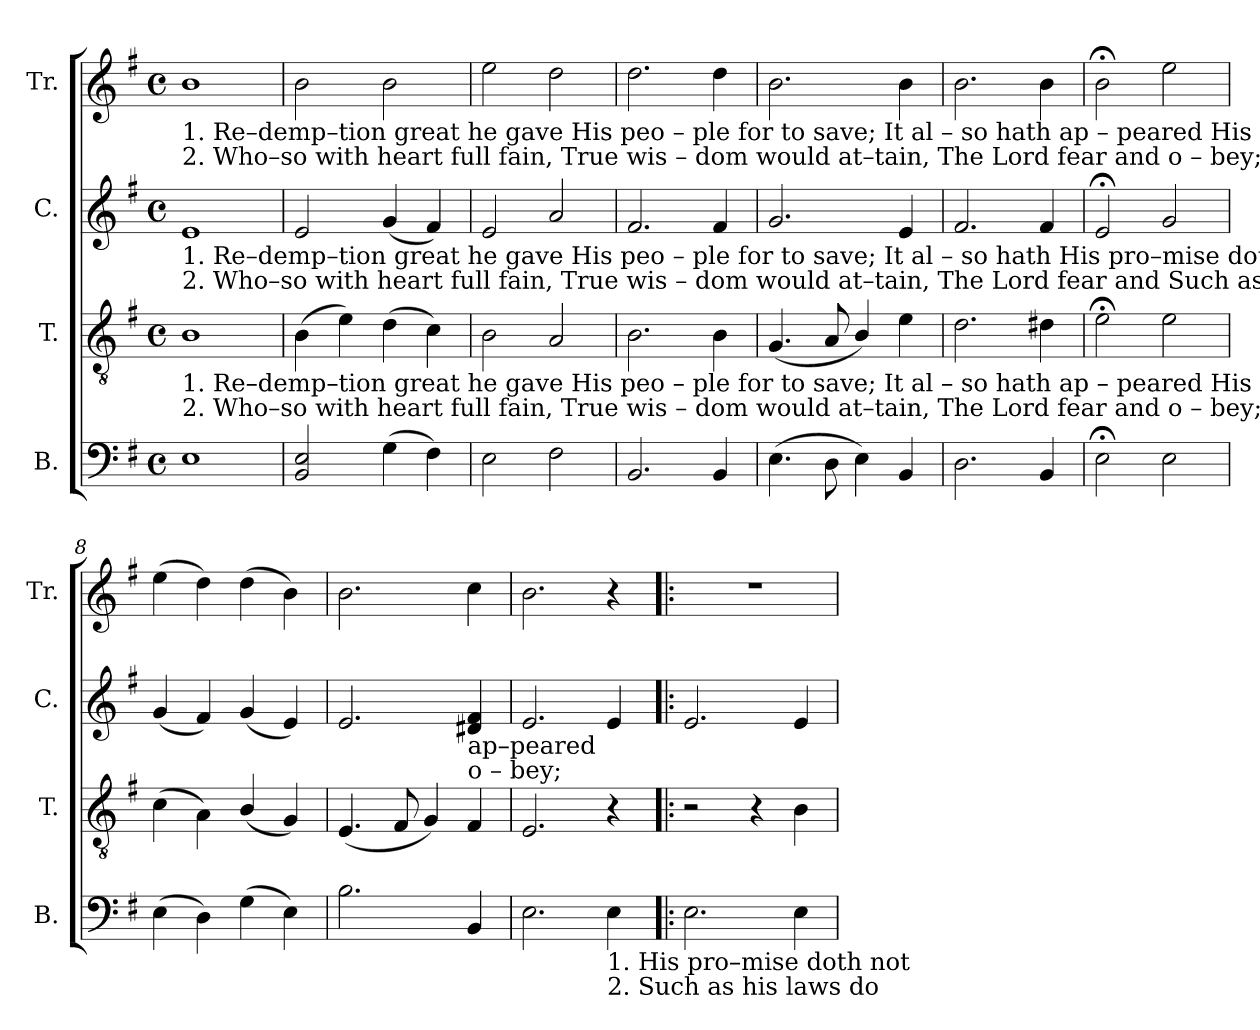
**kern	**kern	**kern	**kern
*part4	*part3	*part2	*part1
*staff4	*staff3	*staff2	*staff1
*I"B.	*I"T.	*I"C.	*I"Tr.
*I'B.	*I'T.	*I'C.	*I'Tr.
*clefF4	*clefGv2	*clefG2	*clefG2
*k[f#]	*k[f#]	*k[f#]	*k[f#]
*M4/4	*M4/4	*M4/4	*M4/4
*met(c)	*met(c)	*met(c)	*met(c)
*MM100	*MM100	*MM100	*MM100
=1	=1	=1	=1
!	!	!	!LO:TX:b:t=1. Re–demp–tion    great he gave  His   peo   –     ple   for       to  save;   It     al   –   so        hath            ap – peared                                          His
!	!	!	!LO:TX:b:t=2. Who–so    with  heart  full fain, True wis   –   dom would  at–tain, The Lord   fear     and              o   –  bey;                                            Such
!	!	!LO:TX:b:t=1. Re–demp–tion   great he gave    His  peo   –       ple     for     to  save;  It     al   –   so         hath                                His     pro–mise  doth  not	!
!	!	!LO:TX:b:t=2. Who–so    with heart  full fain, True wis    –    dom would  at–tain, The Lord   fear      and                                 Such   as      his     laws   do	!
!	!LO:TX:b:t=1. Re–demp–tion   great he gave   His   peo    –     ple    for       to  save;  It     al    –   so        hath            ap – peared                    His  pro –mise	!	!
!	!LO:TX:b:t=2. Who–so    with heart  full fain, True  wis   –   dom  would  at–tain, The Lord   fear      and              o   –  bey;                     Such  as      his	!	!
1E	1B	1e	1b
=2	=2	=2	=2
2BB/ 2E/	(4B\	2e/	2b\
.	4e\)	.	.
(4G\	(4d\	(4g/	2b\
4F#\)	4c\)	4f#/)	.
=3	=3	=3	=3
2E\	2B\	2e/	2ee\
2F#\	2A/	2a/	2dd\
=4	=4	=4	=4
2.BB/	2.B\	2.f#/	2.dd\
4BB/	4B\	4f#/	4dd\
=5	=5	=5	=5
(4.E\	(4.G/	2.g/	2.b\
8D\	8A/	.	.
4E\)	4B/)	.	.
4BB/	4e\	4e/	4b\
=6	=6	=6	=6
2.D\	2.d\	2.f#/	2.b\
4BB/	4d#X\	4f#/	4b\
=7	=7	=7	=7
2E;<\	2e;<\	2e;</	2b;<\
2E\	2e\	2g/	2ee\
=8	=8	=8	=8
(4E\	(4c\	(4g/	(4ee\
4D\)	4A\)	4f#/)	4dd\)
(4G\	(4B/	(4g/	(4dd\
4E\)	4G/)	4e/)	4b\)
=9	=9	=9	=9
2.B\	(4.E/	2.e/	2.b\
.	8F#/	.	.
.	4G/)	.	.
!	!	!LO:TX:b:t=ap–peared	!
!	!	!LO:TX:b:t=o –  bey;	!
4BB/	4F#/	4d#X/ 4f#/	4cc\
=10	=10	=10	=10
2.E\	2.E/	2.e/	2.b\
!LO:TX:b:t=1. His     pro–mise  doth  not	!	!	!
!LO:TX:b:t=2. Such   as     his     laws   do	!	!	!
4E\	4r	4e/	4r
=11!|:	=11!|:	=11!|:	=11!|:
2.E\	2r	2.e/	1r
.	4r	.	.
4E\	4B\	4e/	.
=	=	=	=
*-	*-	*-	*-
